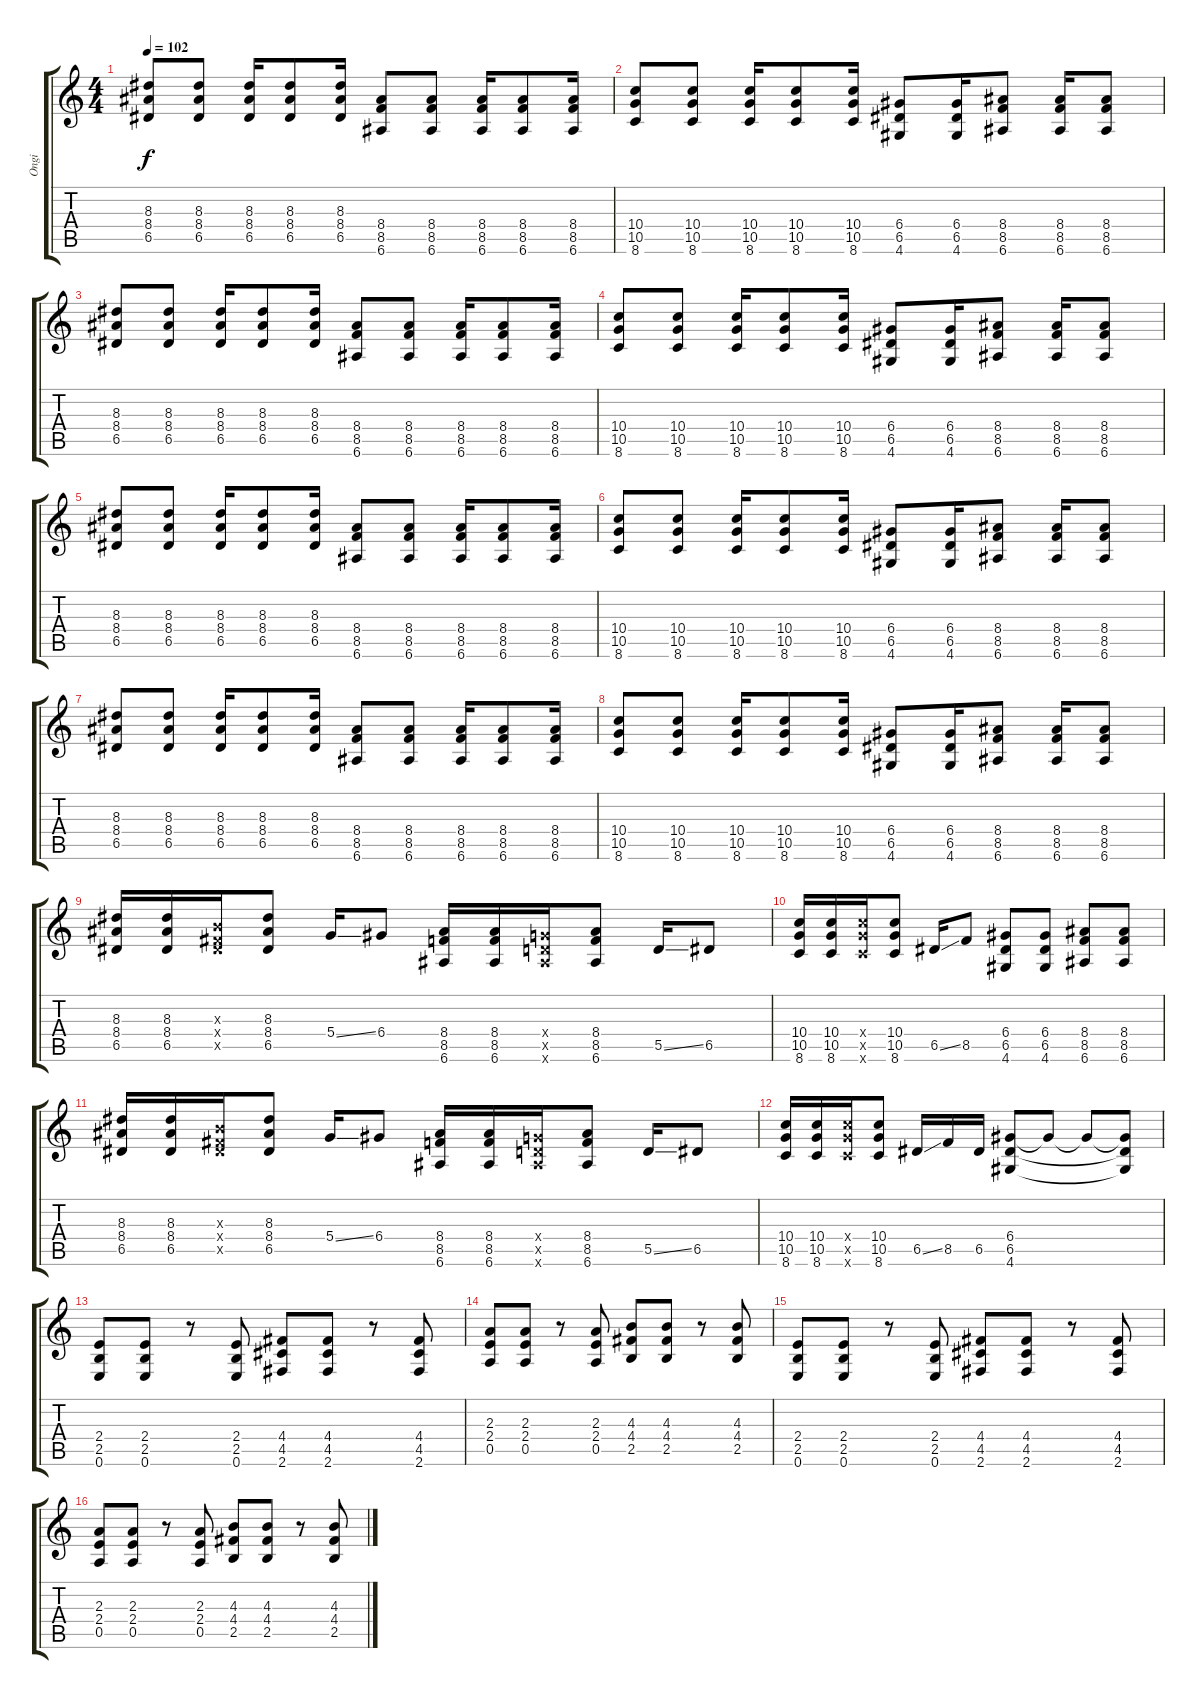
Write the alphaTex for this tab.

\track ("Ongi" "Ongi") {instrument overdrivenguitar}
\staff {score tabs}
\tuning (E4 B3 G3 D3 A2 E2) {hide}
\ts (4 4)
\tempo 102
\clef g2
\ks c
(8.3 8.4 6.5).8{dy f} (8.3 8.4 6.5).8 (8.3 8.4 6.5).16 (8.3 8.4 6.5).8 (8.3 8.4 6.5).16 (8.4 8.5 6.6).8 (8.4 8.5 6.6).8 (8.4 8.5 6.6).16 (8.4 8.5 6.6).8 (8.4 8.5 6.6).16 |
(10.4 10.5 8.6).8 (10.4 10.5 8.6).8 (10.4 10.5 8.6).16 (10.4 10.5 8.6).8 (10.4 10.5 8.6).16 (6.4 6.5 4.6).8 (6.4 6.5 4.6).16 (8.4 8.5 6.6).8 (8.4 8.5 6.6).16 (8.4 8.5 6.6).8 |
(8.3 8.4 6.5).8 (8.3 8.4 6.5).8 (8.3 8.4 6.5).16 (8.3 8.4 6.5).8 (8.3 8.4 6.5).16 (8.4 8.5 6.6).8 (8.4 8.5 6.6).8 (8.4 8.5 6.6).16 (8.4 8.5 6.6).8 (8.4 8.5 6.6).16 |
(10.4 10.5 8.6).8 (10.4 10.5 8.6).8 (10.4 10.5 8.6).16 (10.4 10.5 8.6).8 (10.4 10.5 8.6).16 (6.4 6.5 4.6).8 (6.4 6.5 4.6).16 (8.4 8.5 6.6).8 (8.4 8.5 6.6).16 (8.4 8.5 6.6).8 |
(8.3 8.4 6.5).8 (8.3 8.4 6.5).8 (8.3 8.4 6.5).16 (8.3 8.4 6.5).8 (8.3 8.4 6.5).16 (8.4 8.5 6.6).8 (8.4 8.5 6.6).8 (8.4 8.5 6.6).16 (8.4 8.5 6.6).8 (8.4 8.5 6.6).16 |
(10.4 10.5 8.6).8 (10.4 10.5 8.6).8 (10.4 10.5 8.6).16 (10.4 10.5 8.6).8 (10.4 10.5 8.6).16 (6.4 6.5 4.6).8 (6.4 6.5 4.6).16 (8.4 8.5 6.6).8 (8.4 8.5 6.6).16 (8.4 8.5 6.6).8 |
(8.3 8.4 6.5).8 (8.3 8.4 6.5).8 (8.3 8.4 6.5).16 (8.3 8.4 6.5).8 (8.3 8.4 6.5).16 (8.4 8.5 6.6).8 (8.4 8.5 6.6).8 (8.4 8.5 6.6).16 (8.4 8.5 6.6).8 (8.4 8.5 6.6).16 |
(10.4 10.5 8.6).8 (10.4 10.5 8.6).8 (10.4 10.5 8.6).16 (10.4 10.5 8.6).8 (10.4 10.5 8.6).16 (6.4 6.5 4.6).8 (6.4 6.5 4.6).16 (8.4 8.5 6.6).8 (8.4 8.5 6.6).16 (8.4 8.5 6.6).8 |
(8.3 8.4 6.5).16 (8.3 8.4 6.5).16 (4.3{x} 4.4{x} 6.5{x}).16 (8.3 8.4 6.5).8 5.4{ss}.16 6.4.8 (8.4 8.5 6.6).16 (8.4 8.5 6.6).16 (5.4{x} 5.5{x} 6.6{x}).16 (8.4 8.5 6.6).8 5.5{ss}.16 6.5.8 |
(10.4 10.5 8.6).16 (10.4 10.5 8.6).16 (10.4{x} 10.5{x} 8.6{x}).16 (10.4 10.5 8.6).8 6.5{ss}.16 8.5.8 (6.4 6.5 4.6).8 (6.4 6.5 4.6).8 (8.4 8.5 6.6).8 (8.4 8.5 6.6).8 |
(8.3 8.4 6.5).16 (8.3 8.4 6.5).16 (4.3{x} 4.4{x} 6.5{x}).16 (8.3 8.4 6.5).8 5.4{ss}.16 6.4.8 (8.4 8.5 6.6).16 (8.4 8.5 6.6).16 (5.4{x} 5.5{x} 6.6{x}).16 (8.4 8.5 6.6).8 5.5{ss}.16 6.5.8 |
(10.4 10.5 8.6).16 (10.4 10.5 8.6).16 (10.4{x} 10.5{x} 8.6{x}).16 (10.4 10.5 8.6).8 6.5{ss}.16 8.5.16 6.5.16 (6.4 6.5 4.6).8 6.4{t}.8 6.4{t}.8 (6.4{t} 6.5{t} 4.6{t}).8 |
(2.4 2.5 0.6).8 (2.4 2.5 0.6).8 r.8 (2.4 2.5 0.6).8 (4.4 4.5 2.6).8 (4.4 4.5 2.6).8 r.8 (4.4 4.5 2.6).8 |
(2.3 2.4 0.5).8 (2.3 2.4 0.5).8 r.8 (2.3 2.4 0.5).8 (4.3 4.4 2.5).8 (4.3 4.4 2.5).8 r.8 (4.3 4.4 2.5).8 |
(2.4 2.5 0.6).8 (2.4 2.5 0.6).8 r.8 (2.4 2.5 0.6).8 (4.4 4.5 2.6).8 (4.4 4.5 2.6).8 r.8 (4.4 4.5 2.6).8 |
(2.3 2.4 0.5).8 (2.3 2.4 0.5).8 r.8 (2.3 2.4 0.5).8 (4.3 4.4 2.5).8 (4.3 4.4 2.5).8 r.8 (4.3 4.4 2.5).8
